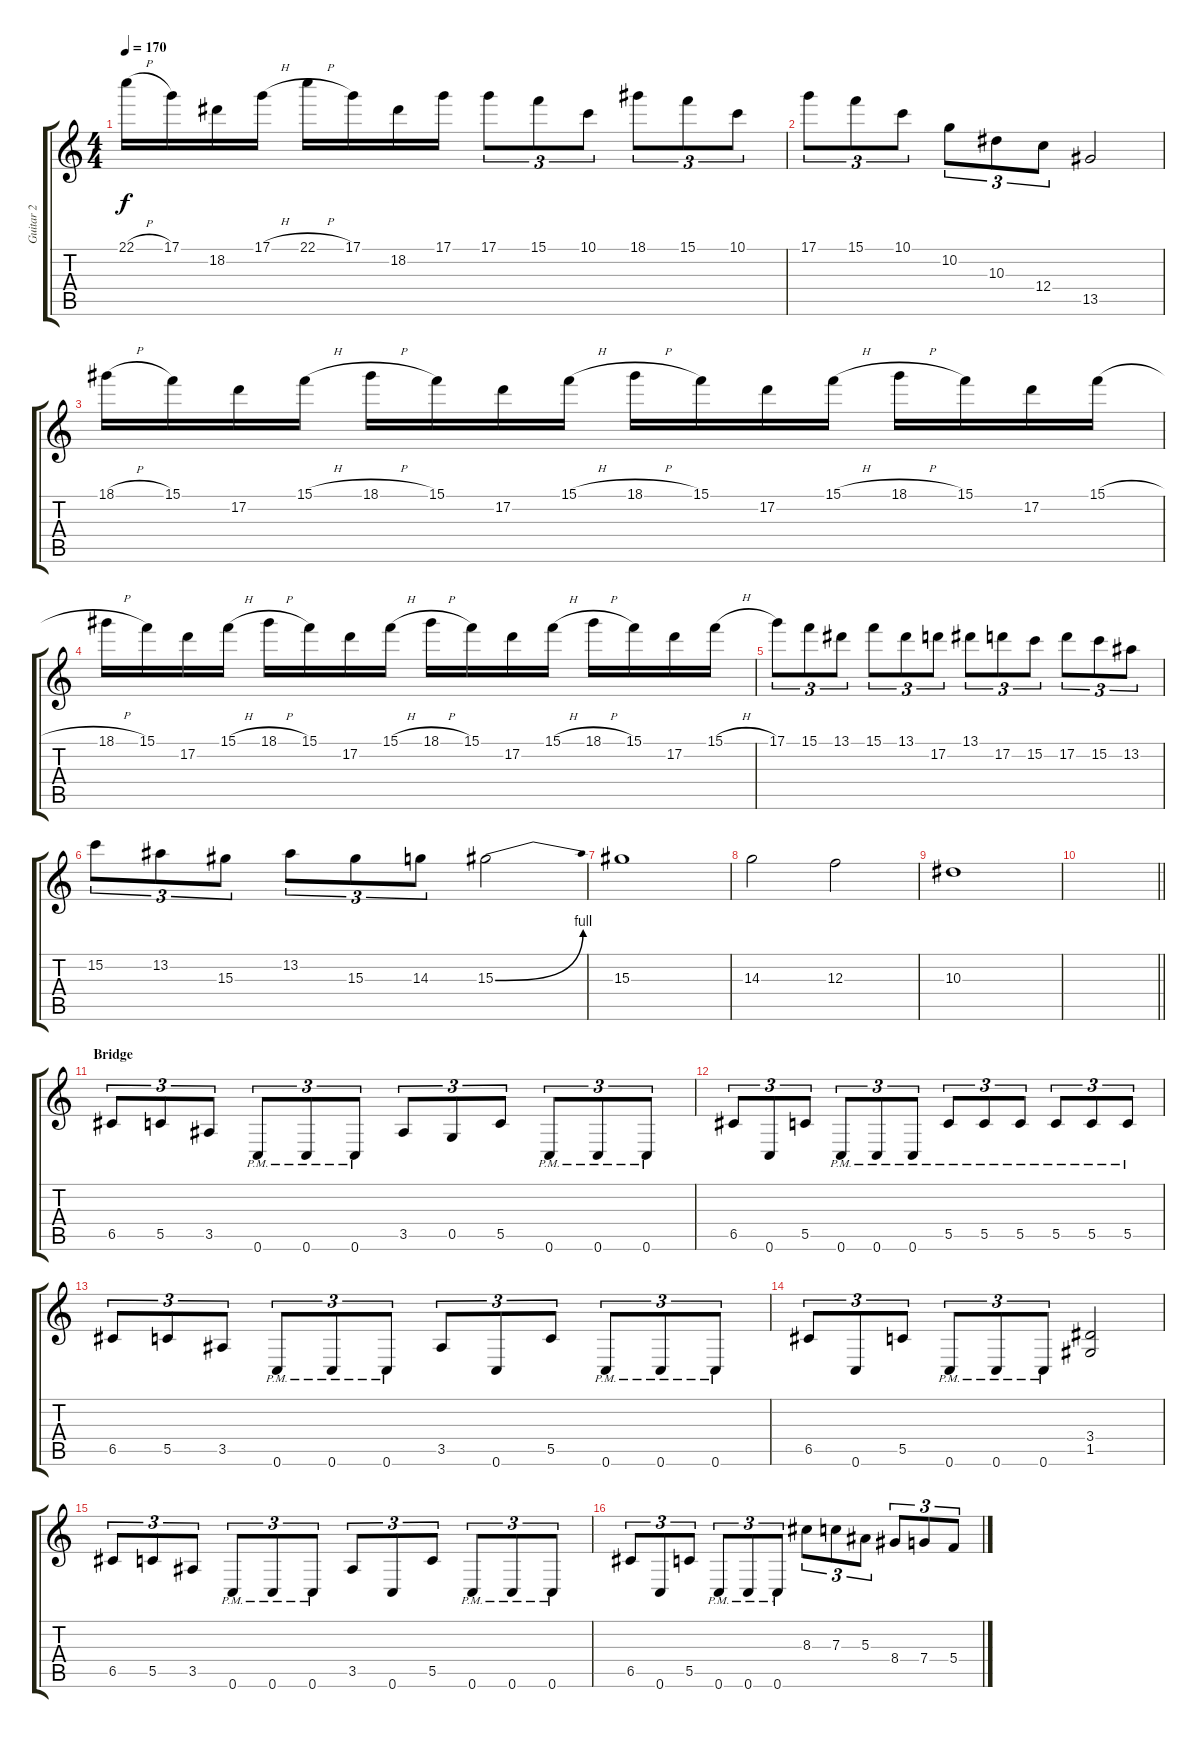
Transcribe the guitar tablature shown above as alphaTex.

\track ("Guitar 2" "Guitar 2") {instrument overdrivenguitar}
\staff {score tabs}
\tuning (D4 A3 F3 C3 G2 C2) {hide}
\ts (4 4)
\tempo 170
\clef g2
\ks c
22.1{h}.16{dy f} 17.1.16 18.2.16 17.1{h}.16 22.1{h}.16 17.1.16 18.2.16 17.1.16 17.1.8{tu (3 2)} 15.1.8{tu (3 2)} 10.1.8{tu (3 2)} 18.1.8{tu (3 2)} 15.1.8{tu (3 2)} 10.1.8{tu (3 2)} |
17.1.8{tu (3 2)} 15.1.8{tu (3 2)} 10.1.8{tu (3 2)} 10.2.8{tu (3 2)} 10.3.8{tu (3 2)} 12.4.8{tu (3 2)} 13.5.2 |
18.1{h}.16 15.1.16 17.2.16 15.1{h}.16 18.1{h}.16 15.1.16 17.2.16 15.1{h}.16 18.1{h}.16 15.1.16 17.2.16 15.1{h}.16 18.1{h}.16 15.1.16 17.2.16 15.1{h}.16 |
18.1{h}.16 15.1.16 17.2.16 15.1{h}.16 18.1{h}.16 15.1.16 17.2.16 15.1{h}.16 18.1{h}.16 15.1.16 17.2.16 15.1{h}.16 18.1{h}.16 15.1.16 17.2.16 15.1{h}.16 |
17.1.8{tu (3 2)} 15.1.8{tu (3 2)} 13.1.8{tu (3 2)} 15.1.8{tu (3 2)} 13.1.8{tu (3 2)} 17.2.8{tu (3 2)} 13.1.8{tu (3 2)} 17.2.8{tu (3 2)} 15.2.8{tu (3 2)} 17.2.8{tu (3 2)} 15.2.8{tu (3 2)} 13.2.8{tu (3 2)} |
15.2.8{tu (3 2)} 13.2.8{tu (3 2)} 15.3.8{tu (3 2)} 13.2.8{tu (3 2)} 15.3.8{tu (3 2)} 14.3.8{tu (3 2)} 15.3{be (bend 0 0 60 4)}.2 |
15.3.1 |
14.3.2 12.3.2 |
10.3.1 |
\barLineRight lightlight
|
\section ("" "Bridge")
6.5.8{tu (3 2)} 5.5.8{tu (3 2)} 3.5.8{tu (3 2)} 0.6{pm}.8{tu (3 2)} 0.6{pm}.8{tu (3 2)} 0.6{pm}.8{tu (3 2)} 3.5.8{tu (3 2)} 0.5.8{tu (3 2)} 5.5.8{tu (3 2)} 0.6{pm}.8{tu (3 2)} 0.6{pm}.8{tu (3 2)} 0.6{pm}.8{tu (3 2)} |
6.5.8{tu (3 2)} 0.6.8{tu (3 2)} 5.5.8{tu (3 2)} 0.6{pm}.8{tu (3 2)} 0.6{pm}.8{tu (3 2)} 0.6{pm}.8{tu (3 2)} 5.5{pm}.8{tu (3 2)} 5.5{pm}.8{tu (3 2)} 5.5{pm}.8{tu (3 2)} 5.5{pm}.8{tu (3 2)} 5.5{pm}.8{tu (3 2)} 5.5{pm}.8{tu (3 2)} |
6.5.8{tu (3 2)} 5.5.8{tu (3 2)} 3.5.8{tu (3 2)} 0.6{pm}.8{tu (3 2)} 0.6{pm}.8{tu (3 2)} 0.6{pm}.8{tu (3 2)} 3.5.8{tu (3 2)} 0.6.8{tu (3 2)} 5.5.8{tu (3 2)} 0.6{pm}.8{tu (3 2)} 0.6{pm}.8{tu (3 2)} 0.6{pm}.8{tu (3 2)} |
6.5.8{tu (3 2)} 0.6.8{tu (3 2)} 5.5.8{tu (3 2)} 0.6{pm}.8{tu (3 2)} 0.6{pm}.8{tu (3 2)} 0.6{pm}.8{tu (3 2)} (3.4 1.5).2 |
6.5.8{tu (3 2)} 5.5.8{tu (3 2)} 3.5.8{tu (3 2)} 0.6{pm}.8{tu (3 2)} 0.6{pm}.8{tu (3 2)} 0.6{pm}.8{tu (3 2)} 3.5.8{tu (3 2)} 0.6.8{tu (3 2)} 5.5.8{tu (3 2)} 0.6{pm}.8{tu (3 2)} 0.6{pm}.8{tu (3 2)} 0.6{pm}.8{tu (3 2)} |
6.5.8{tu (3 2)} 0.6.8{tu (3 2)} 5.5.8{tu (3 2)} 0.6{pm}.8{tu (3 2)} 0.6{pm}.8{tu (3 2)} 0.6{pm}.8{tu (3 2)} 8.3.8{tu (3 2)} 7.3.8{tu (3 2)} 5.3.8{tu (3 2)} 8.4.8{tu (3 2)} 7.4.8{tu (3 2)} 5.4.8{tu (3 2)}
